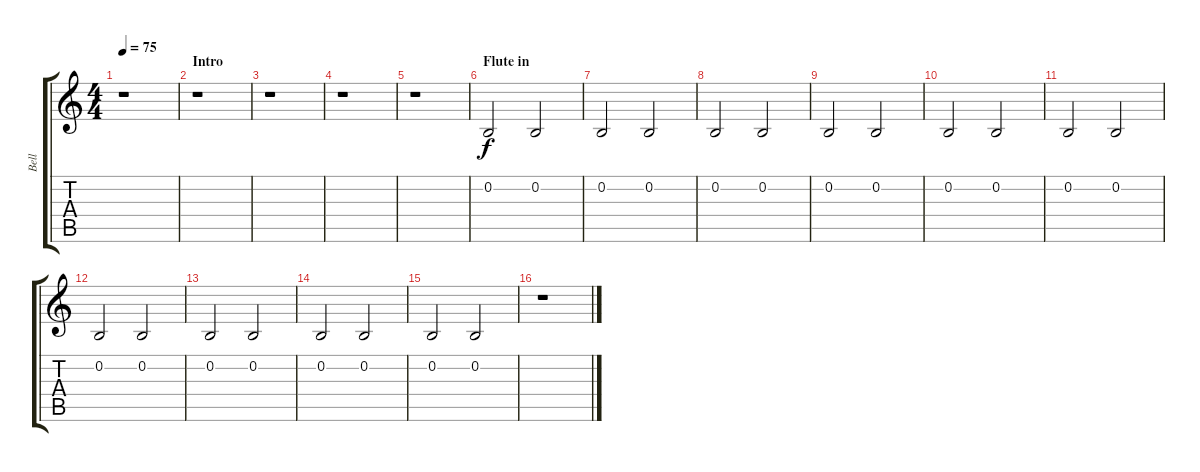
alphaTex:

\track ("Bell" "Bell") {instrument tubularbells}
\staff {score tabs}
\tuning (E4 B3 G3 D3 A2 E2) {hide}
\ts (4 4)
\tempo 75
\clef g2
\ks c
r.1{dy f instrument tubularbells} |
\section ("" "Intro")
r.1 |
r.1 |
r.1 |
r.1 |
\section ("" "Flute in")
0.2.2 0.2.2 |
0.2.2 0.2.2 |
0.2.2 0.2.2 |
0.2.2 0.2.2 |
0.2.2 0.2.2 |
0.2.2 0.2.2 |
0.2.2 0.2.2 |
0.2.2 0.2.2 |
0.2.2 0.2.2 |
0.2.2 0.2.2 |
r.1
